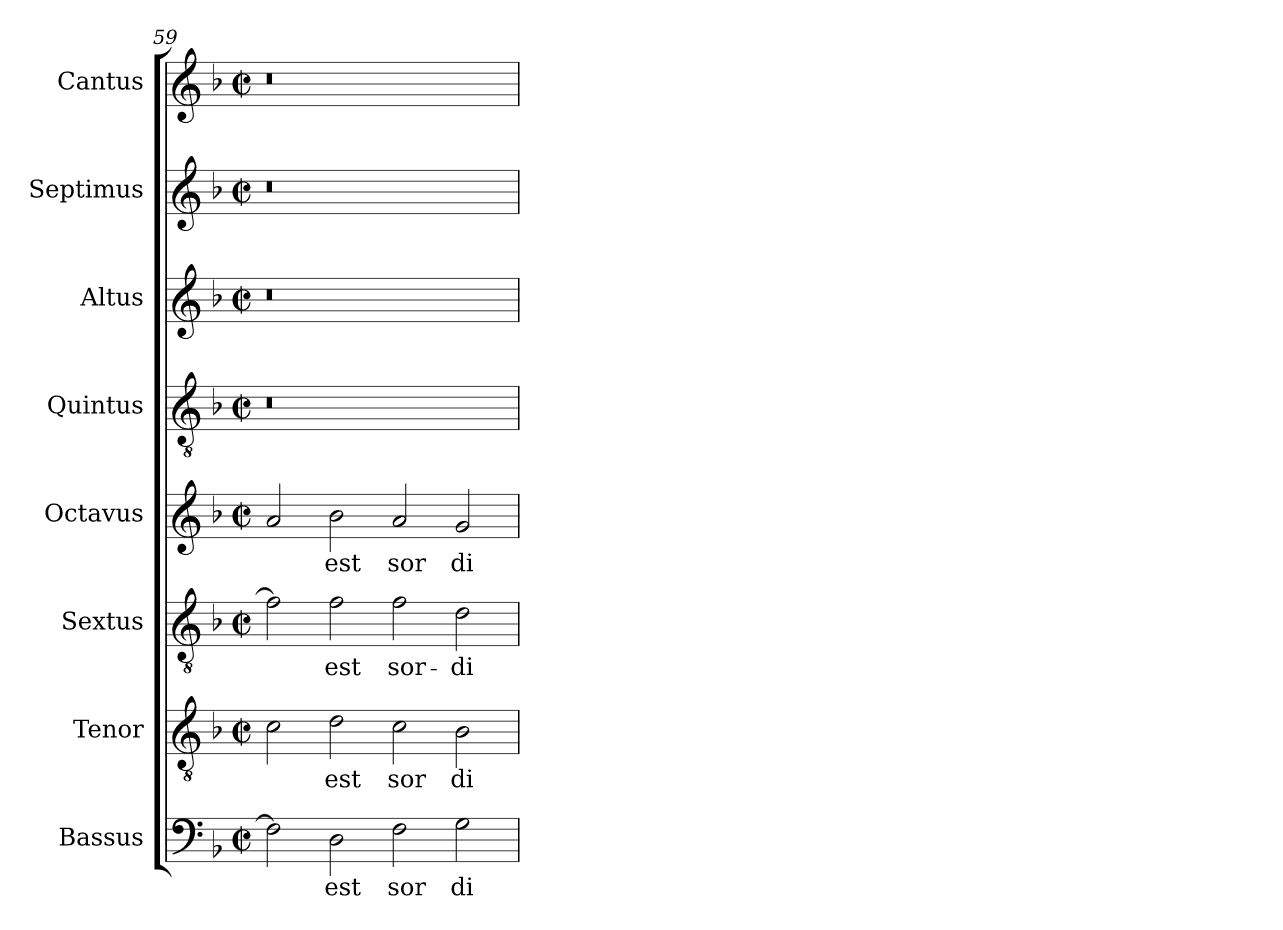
**kern	**text	**kern	**text	**kern	**text	**kern	**text	**kern	**kern	**kern	**kern
*part8	*part8	*part7	*part7	*part6	*part6	*part5	*part5	*part4	*part3	*part2	*part1
*staff8	*staff8	*staff7	*staff7	*staff6	*staff6	*staff5	*staff5	*staff4	*staff3	*staff2	*staff1
*I"Bassus	*	*I"Tenor	*	*I"Sextus	*	*I"Octavus	*	*I"Quintus	*I"Altus	*I"Septimus	*I"Cantus
*clefF4	*	*clefGv2	*	*clefGv2	*	*clefG2	*	*clefGv2	*clefG2	*clefG2	*clefG2
*k[b-]	*	*k[b-]	*	*k[b-]	*	*k[b-]	*	*k[b-]	*k[b-]	*k[b-]	*k[b-]
*F:	*	*F:	*	*F:	*	*F:	*	*F:	*F:	*F:	*F:
*M2/2	*	*M2/2	*	*M2/2	*	*M2/2	*	*M2/2	*M2/2	*M2/2	*M2/2
*met(c|)	*	*met(c|)	*	*met(c|)	*	*met(c|)	*	*met(c|)	*met(c|)	*met(c|)	*met(c|)
=59	=59	=59	=59	=59	=59	=59	=59	=59	=59	=59	=59
2F\]	.	2c\	.	2f\]	.	2a/	.	0r	0r	0r	0r
!	!LO:LY:b:cj	!	!LO:LY:b:cj	!	!LO:LY:b:cj	!	!LO:LY:b:cj	!	!	!	!
2D\	est	2d\	est	2f\	est	2b-\	est	.	.	.	.
!	!LO:LY:b:cj	!	!LO:LY:b:cj	!	!LO:LY:b:cj	!	!LO:LY:b:cj	!	!	!	!
2F\	sor	2c\	sor	2f\	sor-	2a/	sor	.	.	.	.
!	!LO:LY:b:cj	!	!LO:LY:b:cj	!	!LO:LY:b:cj	!	!LO:LY:b:cj	!	!	!	!
2G\	di	2B-\	di	2d\	-di-	2g/	di	.	.	.	.
=	=	=	=	=	=	=	=	=	=	=	=
*-	*-	*-	*-	*-	*-	*-	*-	*-	*-	*-	*-
